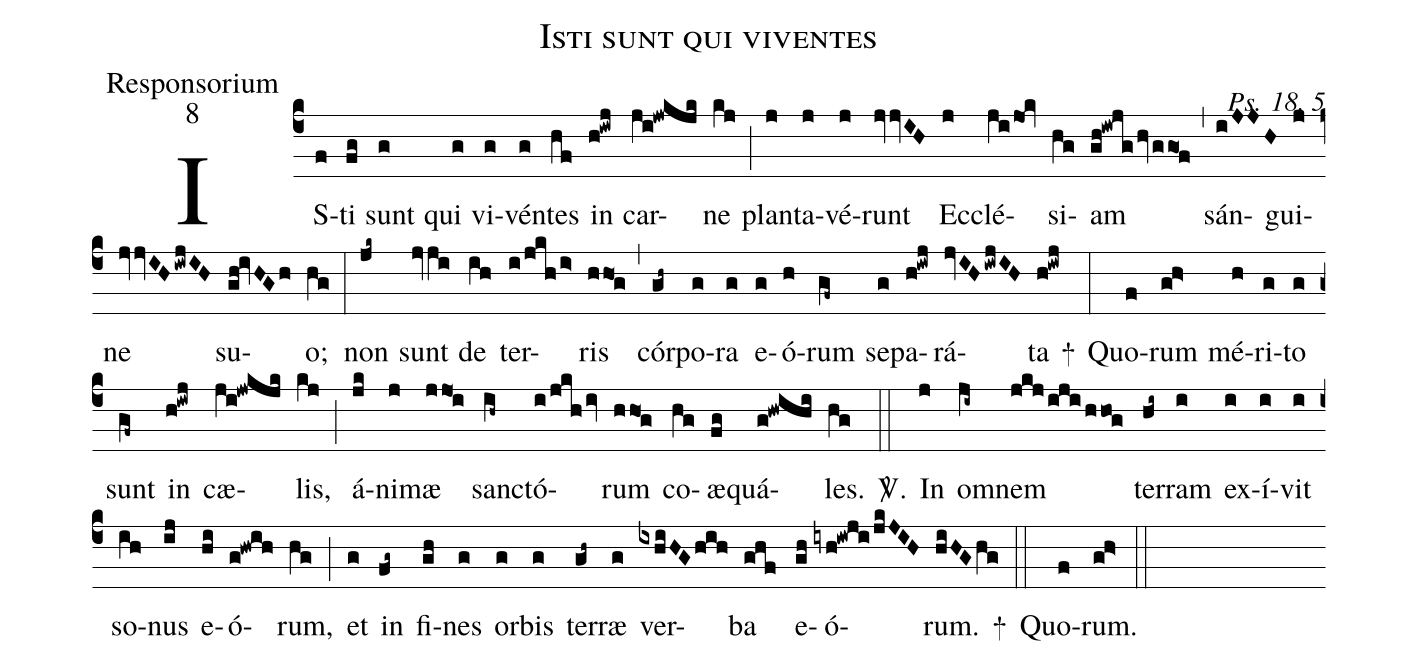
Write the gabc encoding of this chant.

name:Isti sunt qui viventes;
office-part:Responsorium;
mode:8;
commentary:Ps. 18, 5;
%%
(c4)
IS(f)ti(fg) sunt(g) qui(g) vi(g)vén(g)tes(hf) in(h!iwj) car(ji!jwkjk)ne(kj) (;)
plan(j)ta(j)vé(j)runt(jvvIH) Ec(j)clé(ji/jOk)si(hg)am(gh!iwjghvggo1f) (,)
sán(iJJH)gui(j)ne(jvvIHiwjIH) su(gh!ivHGh)o;(hg) (:)
non(jk~) sunt(jvji) de(ih) ter(i/jkh/i>)ris(hho1g) (,)
cór(gh~)po(g)ra(g) e(g)ó(h)rum(gf~) se(g)pa(h!iwj)rá(jvIHiwjIH)ta(h!iwj) +(:)
Quo(f)rum(gh>) mé(h)ri(g)to(g) sunt(gf~) in(h!iwj) cæ(ji!jwkjk)lis,(kj) (;)
á(jk)ni(j)mæ(jjo1i) sanc(ih~)tó(i/jkhiv)rum(hho1g) co(hg)æ(fg)quá(g!hwihi)les.(hg) <sp>V/</sp>.(::)
In(j) om(ji~)nem(jkj/iji/hhog) ter(hi~)ram(i) ex(i)í(i)vit(i) so(ih)nus(ij) e(hi)ó(g!hwih)rum,(hg) (;)
et(g) in(fg~) fi(gh)nes(g) or(g)bis(g) ter(gh~)ræ(g) ver(ixhiHGhih)ba(ghf) e(gh)ó(iyh!iwji/jkJIH)rum.(hiHGhg) +(::)
Quo(f)rum.(gh>) (::)
